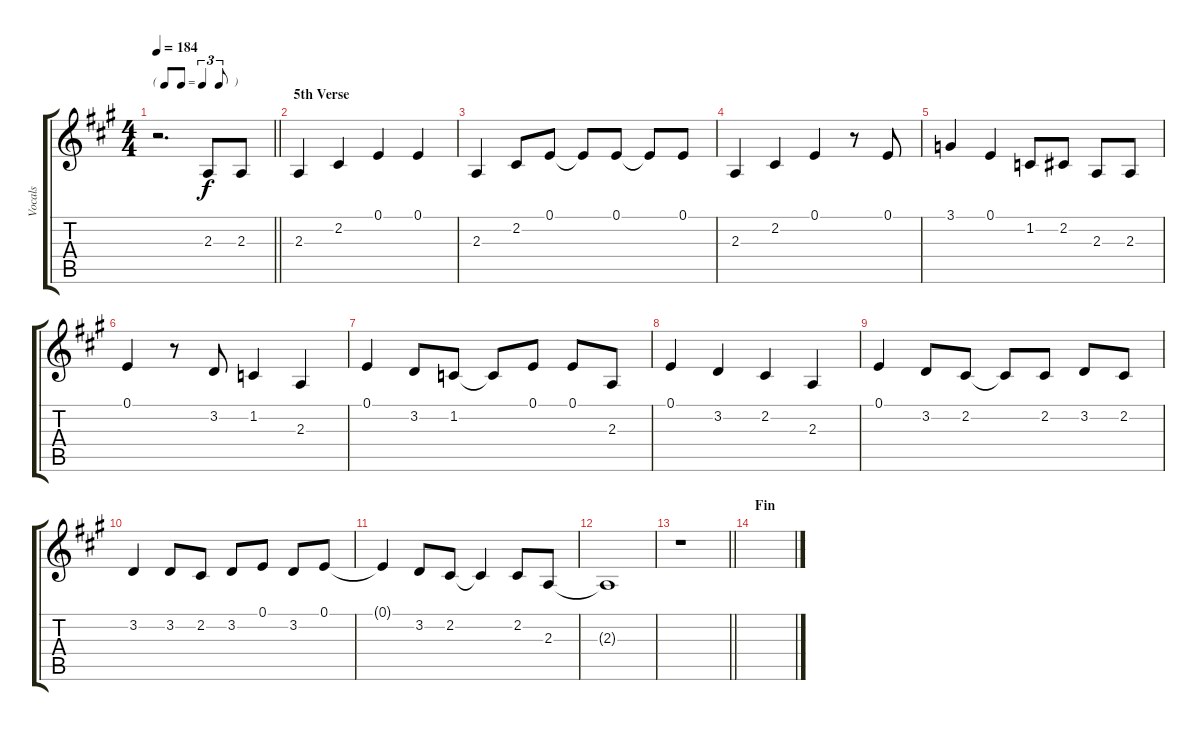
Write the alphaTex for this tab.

\track ("Vocals" "Vocals") {instrument bassoon}
\staff {score tabs}
\tuning (E4 B3 G3 D3 A2 E2) {hide}
\ts (4 4)
\tf triplet8th
\tempo 184
\clef g2
\barLineRight lightlight
\ks a
r.2{d dy f} 2.3.8 2.3.8 |
\section ("" "5th Verse")
2.3.4 2.2.4 0.1.4 0.1.4 |
2.3.4 2.2.8 0.1.8 0.1{t}.8 0.1.8 0.1{t}.8 0.1.8 |
2.3.4 2.2.4 0.1.4 r.8 0.1.8 |
3.1.4 0.1.4 1.2.8 2.2.8 2.3.8 2.3.8 |
0.1.4 r.8 3.2.8 1.2.4 2.3.4 |
0.1.4 3.2.8 1.2.8 1.2{t}.8 0.1.8 0.1.8 2.3.8 |
0.1.4 3.2.4 2.2.4 2.3.4 |
0.1.4 3.2.8 2.2.8 2.2{t}.8 2.2.8 3.2.8 2.2.8 |
3.2.4 3.2.8 2.2.8 3.2.8 0.1.8 3.2.8 0.1.8 |
0.1{t}.4 3.2.8 2.2.8 2.2{t}.4 2.2.8 2.3.8 |
2.3{t}.1 |
\barLineRight lightlight
r.1 |
\section ("" "Fin")
